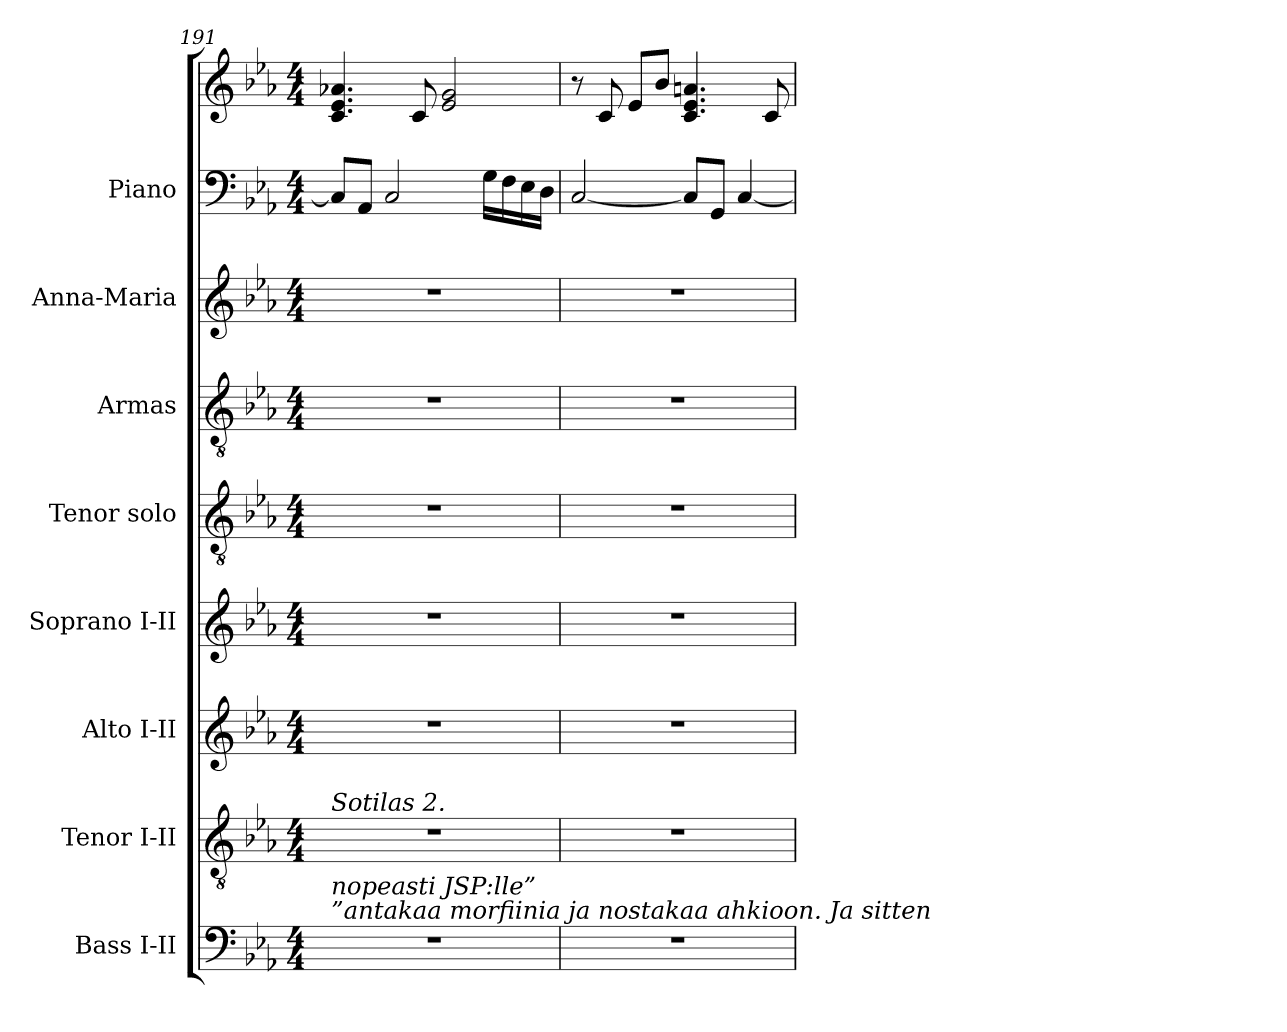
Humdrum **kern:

**kern	**kern	**kern	**kern	**kern	**kern	**kern	**kern	**kern
*part8	*part7	*part6	*part5	*part4	*part3	*part2	*part1	*part1
*staff9	*staff8	*staff7	*staff6	*staff5	*staff4	*staff3	*staff2	*staff1
*I"Bass I-II	*I"Tenor I-II	*I"Alto I-II	*I"Soprano I-II	*I"Tenor solo	*I"Armas	*I"Anna-Maria	*I"Piano	*
*I'B.	*I'T.	*I'A.	*I'S.	*I'T. Solo	*I'Armas	*I'A-M	*I'Pno.	*
*clefF4	*clefGv2	*clefG2	*clefG2	*clefGv2	*clefGv2	*clefG2	*clefF4	*clefG2
*	*ITrd7c12	*	*	*ITrd7c12	*ITrd7c12	*	*	*
*k[b-e-a-]	*k[b-e-a-]	*k[b-e-a-]	*k[b-e-a-]	*k[b-e-a-]	*k[b-e-a-]	*k[b-e-a-]	*k[b-e-a-]	*k[b-e-a-]
*E-:	*E-:	*E-:	*E-:	*E-:	*E-:	*E-:	*E-:	*E-:
*M4/4	*M4/4	*M4/4	*M4/4	*M4/4	*M4/4	*M4/4	*M4/4	*M4/4
=191	=191	=191	=191	=191	=191	=191	=191	=191
!	!LO:TX:a:i:t=Sotilas 2.	!	!	!	!	!	!	!
!LO:TX:a:i:t=”antakaa morfiinia ja nostakaa ahkioon. Ja sitten	!	!	!	!	!	!	!	!
!LO:TX:i:t=nopeasti JSP&colon;lle”	!	!	!	!	!	!	!	!
1r	1r	1r	1r	1r	1r	1r	8Ci/L]	4.ci/ 4.e-i 4.a-Xi
.	.	.	.	.	.	.	8AA-i/J	.
.	.	.	.	.	.	.	2Ci/	.
.	.	.	.	.	.	.	.	8ci/
.	.	.	.	.	.	.	.	2e-i/ 2gi
.	.	.	.	.	.	.	16Gi\LL	.
.	.	.	.	.	.	.	16Fi\	.
.	.	.	.	.	.	.	16E-i\	.
.	.	.	.	.	.	.	16Di\JJ	.
=192	=192	=192	=192	=192	=192	=192	=192	=192
1r	1r	1r	1r	1r	1r	1r	[<2Ci/	8r
.	.	.	.	.	.	.	.	8ci/
.	.	.	.	.	.	.	.	8e-i/L
.	.	.	.	.	.	.	.	8b-i/J
.	.	.	.	.	.	.	8Ci/L]	4.ci/ 4.e-i 4.ani
.	.	.	.	.	.	.	8GGi/J	.
.	.	.	.	.	.	.	[<4Ci/	.
.	.	.	.	.	.	.	.	8ci/
=	=	=	=	=	=	=	=	=
*-	*-	*-	*-	*-	*-	*-	*-	*-
